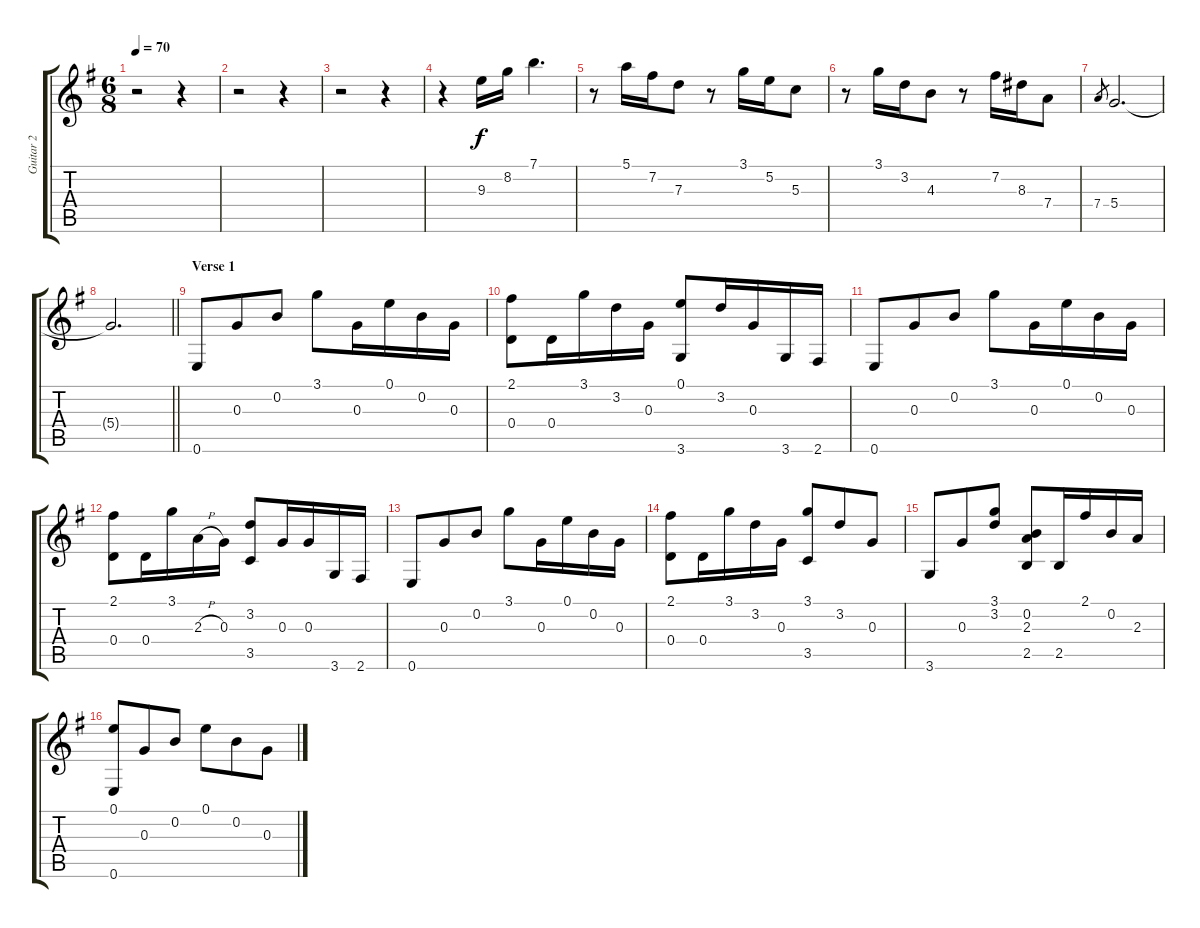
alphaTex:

\track ("Guitar 2" "Guitar 2") {instrument electricguitarclean}
\staff {score tabs}
\tuning (E4 B3 G3 D3 A2 E2) {hide}
\ts (6 8)
\tempo 70
\clef g2
\ks g
r.2{dy f} r.4 |
r.2 r.4 |
r.2 r.4 |
r.4 9.3.16 8.2.16 7.1.4{d} |
r.8 5.1.16 7.2.16 7.3.8 r.8 3.1.16 5.2.16 5.3.8 |
r.8 3.1.16 3.2.16 4.3.8 r.8 7.2.16 8.3.16 7.4.8 |
7.4.8{gr} 5.4.2{d} |
\barLineRight lightlight
5.4{t}.2{d} |
\section ("" "Verse 1")
0.6.8 0.3.8 0.2.8 3.1.8 0.3.16 0.1.16 0.2.16 0.3.16 |
(2.1 0.4).8 0.4.16 3.1.16 3.2.16 0.3.16 (0.1 3.6).8 3.2.16 0.3.16 3.6.16 2.6.16 |
0.6.8 0.3.8 0.2.8 3.1.8 0.3.16 0.1.16 0.2.16 0.3.16 |
(2.1 0.4).8 0.4.16 3.1.16 2.3{h}.16 0.3.16 (3.2 3.5).8 0.3.16 0.3.16 3.6.16 2.6.16 |
0.6.8 0.3.8 0.2.8 3.1.8 0.3.16 0.1.16 0.2.16 0.3.16 |
(2.1 0.4).8 0.4.16 3.1.16 3.2.16 0.3.16 (3.1 3.5).8 3.2.8 0.3.8 |
3.6.8 0.3.8 (3.1 3.2).8 (0.2 2.3 2.5).8 2.5.16 2.1.16 0.2.16 2.3.16 |
(0.1 0.6).8 0.3.8 0.2.8 0.1.8 0.2.8 0.3.8
